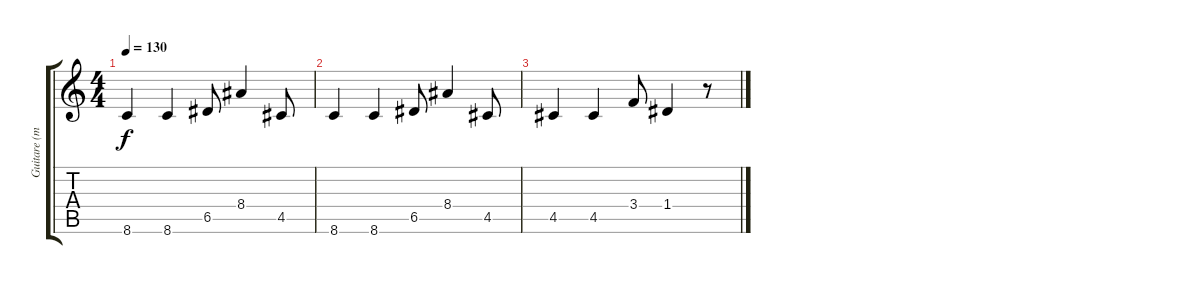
\track ("Guitare (melodie)" "Guitare (m") {instrument electricguitarmuted}
\staff {score tabs}
\tuning (E4 B3 G3 D3 A2 E2) {hide}
\ts (4 4)
\tempo 130
\clef g2
\ks c
8.6.4{dy f} 8.6.4 6.5.8 8.4.4 4.5.8 |
8.6.4 8.6.4 6.5.8 8.4.4 4.5.8 |
4.5.4 4.5.4 3.4.8 1.4.4 r.8
